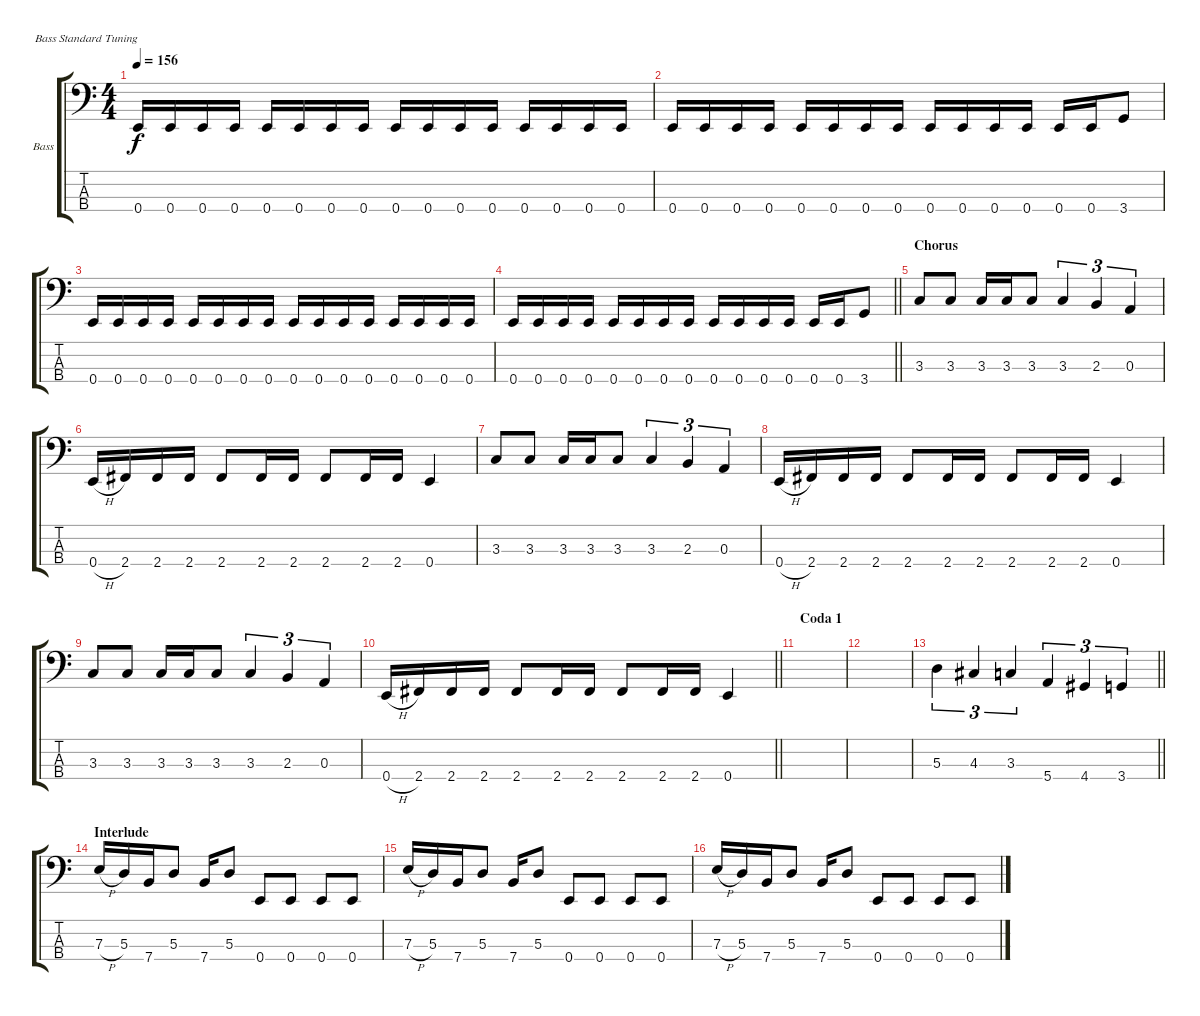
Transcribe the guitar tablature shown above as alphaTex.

\bracketExtendMode groupsimilarinstruments
\firstSystemTrackNameOrientation horizontal
\otherSystemsTrackNameOrientation horizontal
\track ("Bass" "Bass") {instrument electricbassfinger}
\staff {score tabs}
\tuning (G2 D2 A1 E1)
\ts (4 4)
\tempo 156
\clef f4
\ks c
0.4.16{dy f} 0.4.16 0.4.16 0.4.16 0.4.16 0.4.16 0.4.16 0.4.16 0.4.16 0.4.16 0.4.16 0.4.16 0.4.16 0.4.16 0.4.16 0.4.16 |
0.4.16 0.4.16 0.4.16 0.4.16 0.4.16 0.4.16 0.4.16 0.4.16 0.4.16 0.4.16 0.4.16 0.4.16 0.4.16 0.4.16 3.4.8 |
0.4.16 0.4.16 0.4.16 0.4.16 0.4.16 0.4.16 0.4.16 0.4.16 0.4.16 0.4.16 0.4.16 0.4.16 0.4.16 0.4.16 0.4.16 0.4.16 |
\barLineRight lightlight
0.4.16 0.4.16 0.4.16 0.4.16 0.4.16 0.4.16 0.4.16 0.4.16 0.4.16 0.4.16 0.4.16 0.4.16 0.4.16 0.4.16 3.4.8 |
\section ("" "Chorus")
3.3.8 3.3.8 3.3.16 3.3.16 3.3.8 3.3.4{tu (3 2)} 2.3.4{tu (3 2)} 0.3.4{tu (3 2)} |
0.4{h}.16 2.4.16 2.4.16 2.4.16 2.4.8 2.4.16 2.4.16 2.4.8 2.4.16 2.4.16 0.4.4 |
3.3.8 3.3.8 3.3.16 3.3.16 3.3.8 3.3.4{tu (3 2)} 2.3.4{tu (3 2)} 0.3.4{tu (3 2)} |
0.4{h}.16 2.4.16 2.4.16 2.4.16 2.4.8 2.4.16 2.4.16 2.4.8 2.4.16 2.4.16 0.4.4 |
3.3.8 3.3.8 3.3.16 3.3.16 3.3.8 3.3.4{tu (3 2)} 2.3.4{tu (3 2)} 0.3.4{tu (3 2)} |
\barLineRight lightlight
0.4{h}.16 2.4.16 2.4.16 2.4.16 2.4.8 2.4.16 2.4.16 2.4.8 2.4.16 2.4.16 0.4.4 |
\section ("" "Coda 1")
|
|
\barLineRight lightlight
5.3.4{tu (3 2)} 4.3.4{tu (3 2)} 3.3.4{tu (3 2)} 5.4.4{tu (3 2)} 4.4.4{tu (3 2)} 3.4.4{tu (3 2)} |
\section ("" "Interlude")
7.3{h}.16 5.3.16 7.4.16 5.3.8 7.4.16 5.3.8 0.4.8 0.4.8 0.4.8 0.4.8 |
7.3{h}.16 5.3.16 7.4.16 5.3.8 7.4.16 5.3.8 0.4.8 0.4.8 0.4.8 0.4.8 |
7.3{h}.16 5.3.16 7.4.16 5.3.8 7.4.16 5.3.8 0.4.8 0.4.8 0.4.8 0.4.8
